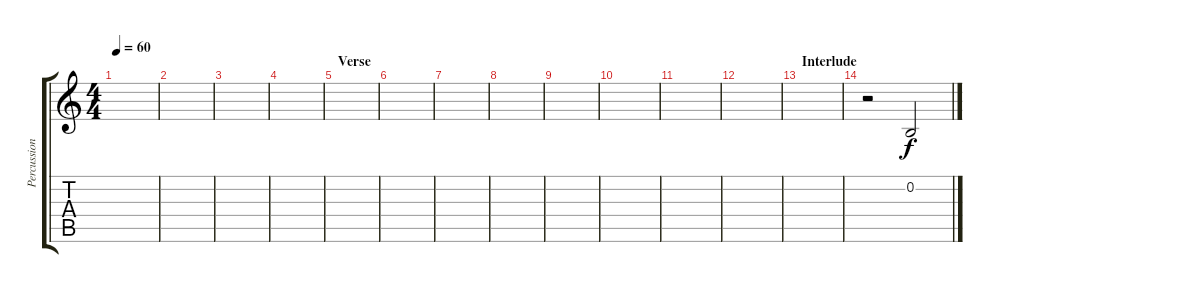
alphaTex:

\track ("Percussion" "Percussion") {instrument reversecymbal}
\staff {score tabs}
\tuning (E4 B3 G3 D3 A2 E2) {hide}
\ts (4 4)
\tempo 60
\clef g2
\ks c
|
|
|
|
\section ("" "Verse")
|
|
|
|
|
|
|
|
\section ("" "Interlude")
|
r.2 0.2.2
